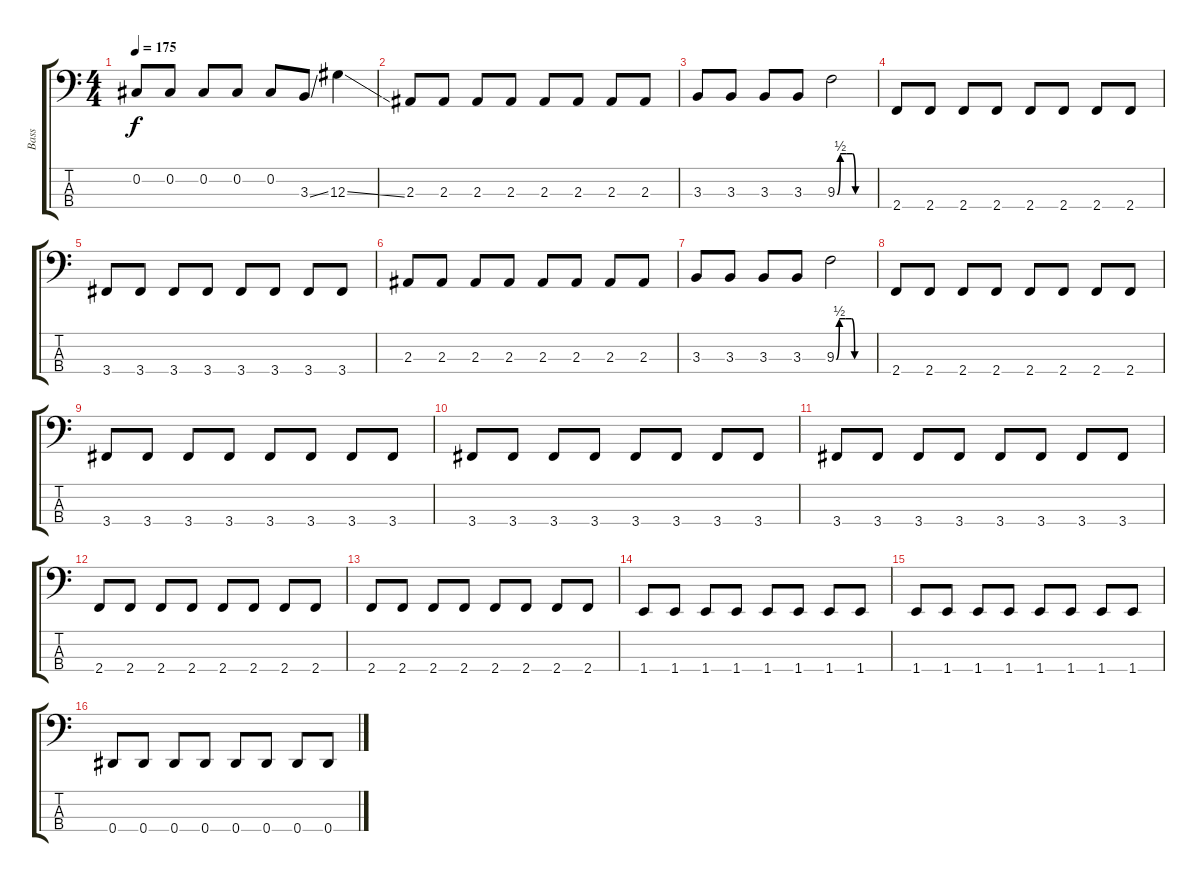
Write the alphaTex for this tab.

\track ("Bass" "Bass") {instrument electricbassfinger}
\staff {score tabs}
\tuning (Gb2 Db2 Ab1 Eb1) {hide}
\ts (4 4)
\tempo 175
\clef f4
\ks c
0.2.8{dy f} 0.2.8 0.2.8 0.2.8 0.2.8 3.3{ss}.8 12.3{ss}.4 |
2.3.8 2.3.8 2.3.8 2.3.8 2.3.8 2.3.8 2.3.8 2.3.8 |
3.3.8 3.3.8 3.3.8 3.3.8 9.3{be (custom 0 0 5 2 15 2 25 2 30 0 45 0 60 0)}.2 |
2.4.8 2.4.8 2.4.8 2.4.8 2.4.8 2.4.8 2.4.8 2.4.8 |
3.4.8 3.4.8 3.4.8 3.4.8 3.4.8 3.4.8 3.4.8 3.4.8 |
2.3.8 2.3.8 2.3.8 2.3.8 2.3.8 2.3.8 2.3.8 2.3.8 |
3.3.8 3.3.8 3.3.8 3.3.8 9.3{be (custom 0 0 5 2 15 2 25 2 30 0 45 0 60 0)}.2 |
2.4.8 2.4.8 2.4.8 2.4.8 2.4.8 2.4.8 2.4.8 2.4.8 |
3.4.8 3.4.8 3.4.8 3.4.8 3.4.8 3.4.8 3.4.8 3.4.8 |
3.4.8 3.4.8 3.4.8 3.4.8 3.4.8 3.4.8 3.4.8 3.4.8 |
3.4.8 3.4.8 3.4.8 3.4.8 3.4.8 3.4.8 3.4.8 3.4.8 |
2.4.8 2.4.8 2.4.8 2.4.8 2.4.8 2.4.8 2.4.8 2.4.8 |
2.4.8 2.4.8 2.4.8 2.4.8 2.4.8 2.4.8 2.4.8 2.4.8 |
1.4.8 1.4.8 1.4.8 1.4.8 1.4.8 1.4.8 1.4.8 1.4.8 |
1.4.8 1.4.8 1.4.8 1.4.8 1.4.8 1.4.8 1.4.8 1.4.8 |
0.4.8 0.4.8 0.4.8 0.4.8 0.4.8 0.4.8 0.4.8 0.4.8
